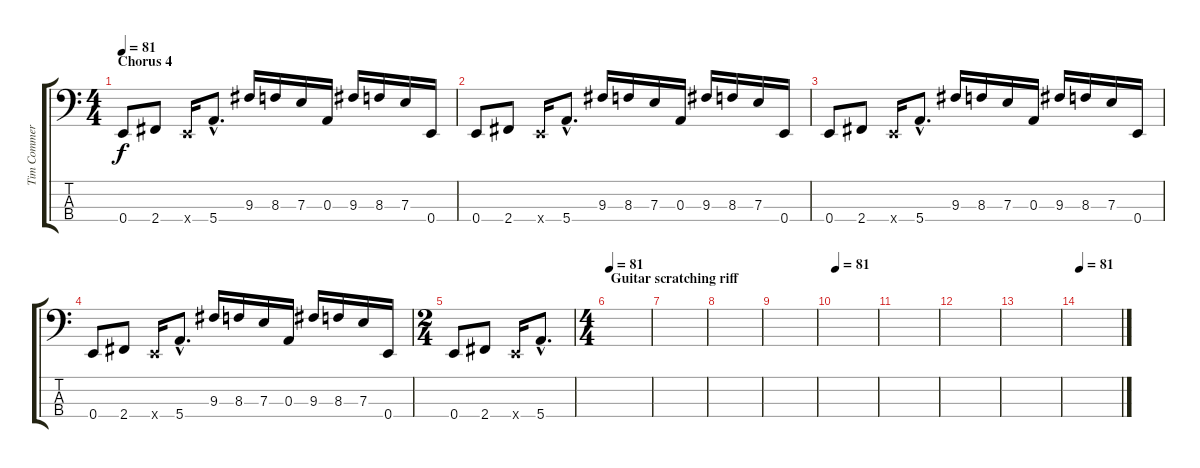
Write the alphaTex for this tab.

\track ("Tim Commerford" "Tim Commer") {instrument electricbassfinger}
\staff {score tabs}
\tuning (G2 D2 A1 E1) {hide}
\ts (4 4)
\section ("" "Chorus 4")
\tempo 81
\clef f4
\ks c
0.4.8{dy f} 2.4.8 0.4{x}.16 5.4{hac}.8{d} 9.3.16 8.3.16 7.3.16 0.3.16 9.3.16 8.3.16 7.3.16 0.4.16 |
0.4.8 2.4.8 0.4{x}.16 5.4{hac}.8{d} 9.3.16 8.3.16 7.3.16 0.3.16 9.3.16 8.3.16 7.3.16 0.4.16 |
0.4.8 2.4.8 0.4{x}.16 5.4{hac}.8{d} 9.3.16 8.3.16 7.3.16 0.3.16 9.3.16 8.3.16 7.3.16 0.4.16 |
0.4.8 2.4.8 0.4{x}.16 5.4{hac}.8{d} 9.3.16 8.3.16 7.3.16 0.3.16 9.3.16 8.3.16 7.3.16 0.4.16 |
\ts (2 4)
0.4.8 2.4.8 0.4{x}.16 5.4{hac}.8{d} |
\ts (4 4)
\section ("" "Guitar scratching riff")
\tempo 81
|
|
|
|
\tempo 81
|
|
|
|
\tempo 81
